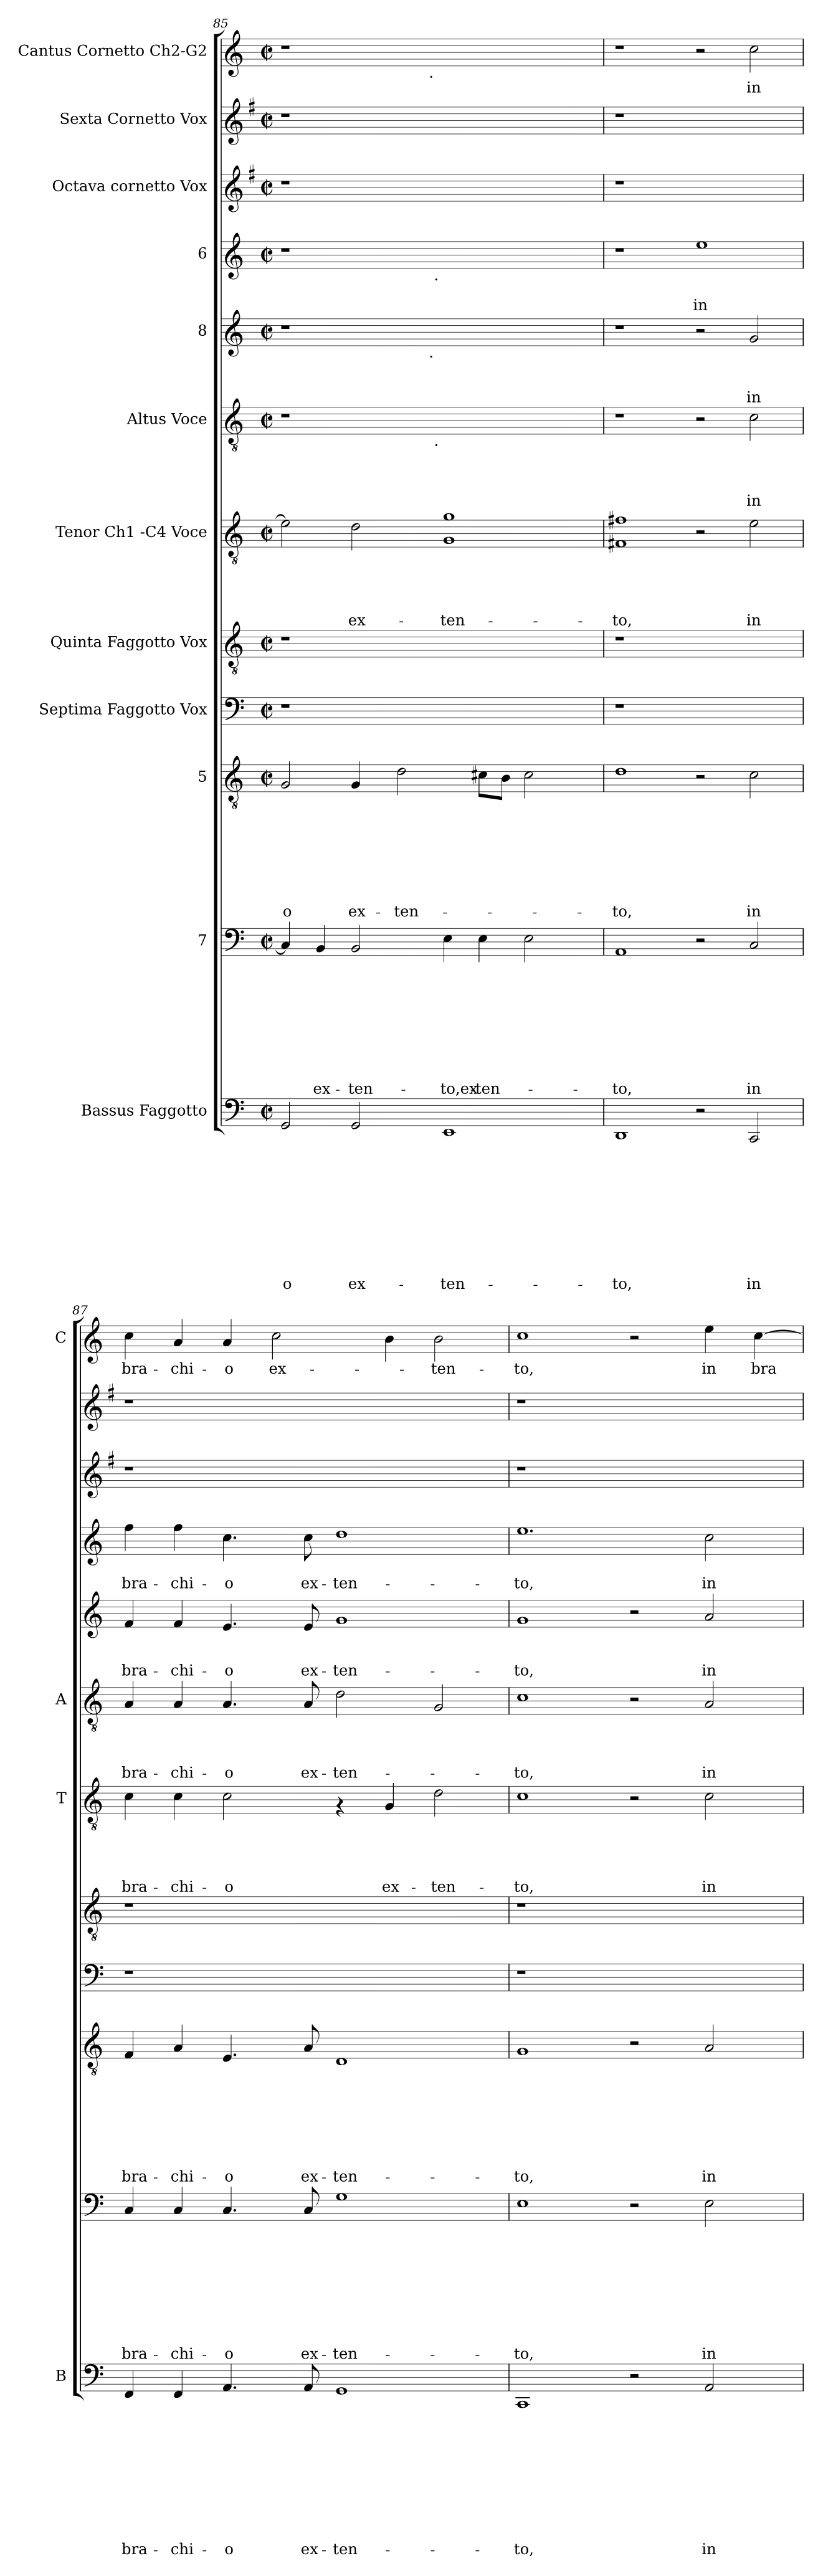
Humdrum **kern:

**kern	**text	**text	**text	**text	**text	**text	**text	**text	**text	**text	**kern	**text	**text	**text	**text	**text	**text	**text	**text	**text	**kern	**text	**text	**text	**text	**text	**text	**text	**text	**kern	**kern	**kern	**text	**text	**text	**text	**text	**kern	**text	**text	**text	**text	**kern	**text	**text	**text	**kern	**text	**text	**kern	**kern	**kern	**text
*part12	*part12	*part12	*part12	*part12	*part12	*part12	*part12	*part12	*part12	*part12	*part11	*part11	*part11	*part11	*part11	*part11	*part11	*part11	*part11	*part11	*part10	*part10	*part10	*part10	*part10	*part10	*part10	*part10	*part10	*part9	*part8	*part7	*part7	*part7	*part7	*part7	*part7	*part6	*part6	*part6	*part6	*part6	*part5	*part5	*part5	*part5	*part4	*part4	*part4	*part3	*part2	*part1	*part1
*staff12	*staff12	*staff12	*staff12	*staff12	*staff12	*staff12	*staff12	*staff12	*staff12	*staff12	*staff11	*staff11	*staff11	*staff11	*staff11	*staff11	*staff11	*staff11	*staff11	*staff11	*staff10	*staff10	*staff10	*staff10	*staff10	*staff10	*staff10	*staff10	*staff10	*staff9	*staff8	*staff7	*staff7	*staff7	*staff7	*staff7	*staff7	*staff6	*staff6	*staff6	*staff6	*staff6	*staff5	*staff5	*staff5	*staff5	*staff4	*staff4	*staff4	*staff3	*staff2	*staff1	*staff1
*I"Bassus Faggotto	*	*	*	*	*	*	*	*	*	*	*I"7	*	*	*	*	*	*	*	*	*	*I"5	*	*	*	*	*	*	*	*	*I"Septima Faggotto Vox	*I"Quinta Faggotto Vox	*I"Tenor Ch1 -C4 Voce	*	*	*	*	*	*I"Altus Voce	*	*	*	*	*I"8	*	*	*	*I"6	*	*	*I"Octava cornetto Vox	*I"Sexta Cornetto Vox	*I"Cantus Cornetto Ch2-G2	*
*I'B	*	*	*	*	*	*	*	*	*	*	*	*	*	*	*	*	*	*	*	*	*	*	*	*	*	*	*	*	*	*	*	*I'T	*	*	*	*	*	*I'A	*	*	*	*	*	*	*	*	*	*	*	*	*	*I'C	*
*clefF4	*	*	*	*	*	*	*	*	*	*	*clefF4	*	*	*	*	*	*	*	*	*	*clefGv2	*	*	*	*	*	*	*	*	*clefF4	*clefGv2	*clefGv2	*	*	*	*	*	*clefGv2	*	*	*	*	*clefG2	*	*	*	*clefG2	*	*	*clefG2	*clefG2	*clefG2	*
*	*	*	*	*	*	*	*	*	*	*	*	*	*	*	*	*	*	*	*	*	*	*	*	*	*	*	*	*	*	*	*	*	*	*	*	*	*	*	*	*	*	*	*	*	*	*	*	*	*	*ITrd4c7	*ITrd4c7	*	*
*k[]	*	*	*	*	*	*	*	*	*	*	*k[]	*	*	*	*	*	*	*	*	*	*k[]	*	*	*	*	*	*	*	*	*k[]	*k[]	*k[]	*	*	*	*	*	*k[]	*	*	*	*	*k[]	*	*	*	*k[]	*	*	*k[]	*k[]	*k[]	*
*C:	*	*	*	*	*	*	*	*	*	*	*C:	*	*	*	*	*	*	*	*	*	*C:	*	*	*	*	*	*	*	*	*C:	*C:	*C:	*	*	*	*	*	*C:	*	*	*	*	*C:	*	*	*	*C:	*	*	*C:	*C:	*C:	*
*M2/2	*	*	*	*	*	*	*	*	*	*	*M2/2	*	*	*	*	*	*	*	*	*	*M2/2	*	*	*	*	*	*	*	*	*M2/2	*M2/2	*M2/2	*	*	*	*	*	*M2/2	*	*	*	*	*M2/2	*	*	*	*M2/2	*	*	*M2/2	*M2/2	*M2/2	*
*met(c|)	*	*	*	*	*	*	*	*	*	*	*met(c|)	*	*	*	*	*	*	*	*	*	*met(c|)	*	*	*	*	*	*	*	*	*met(c|)	*met(c|)	*met(c|)	*	*	*	*	*	*met(c|)	*	*	*	*	*met(c|)	*	*	*	*met(c|)	*	*	*met(c|)	*met(c|)	*met(c|)	*
=85	=85	=85	=85	=85	=85	=85	=85	=85	=85	=85	=85	=85	=85	=85	=85	=85	=85	=85	=85	=85	=85	=85	=85	=85	=85	=85	=85	=85	=85	=85	=85	=85	=85	=85	=85	=85	=85	=85	=85	=85	=85	=85	=85	=85	=85	=85	=85	=85	=85	=85	=85	=85	=85
!	!	!	!	!	!	!	!	!	!	!LO:LY:b:rj	!	!	!	!	!	!	!	!	!	!	!	!	!	!	!	!	!	!	!LO:LY:b	!	!	!	!	!	!	!	!	!	!	!	!	!	!	!	!	!	!	!	!	!	!	!	!
*	*	*	*	*	*	*	*	*	*	*	*	*	*	*	*	*	*	*	*	*	*	*	*	*	*	*	*	*	*	*	*	*	*	*	*	*	*	*^	*	*	*	*	*^	*	*	*	*^	*	*	*	*	*^	*
2GG/	.	.	.	.	.	.	.	.	.	-o	4C/]	.	.	.	.	.	.	.	.	.	2G/	.	.	.	.	.	.	.	-o	1r	1r	2e\]	.	.	.	.	.	1r	2ryy	.	.	.	.	1r	3%2ryy	.	.	.	1r	2ryy	.	.	1r	1r	1r	3%2ryy	.
!	!	!	!	!	!	!	!	!	!	!	!	!	!	!	!	!	!	!	!	!LO:LY:b:rj	!	!	!	!	!	!	!	!	!	!	!	!	!	!	!	!	!	!	!	!	!	!	!	!	!	!	!	!	!	!	!	!	!	!	!	!	!
.	.	.	.	.	.	.	.	.	.	.	4BB/	.	.	.	.	.	.	.	.	ex-	.	.	.	.	.	.	.	.	.	.	.	.	.	.	.	.	.	.	.	.	.	.	.	.	.	.	.	.	.	.	.	.	.	.	.	.	.
!	!	!	!	!	!	!	!	!	!	!LO:LY:b:rj	!	!	!	!	!	!	!	!	!	!LO:LY:b:rj	!	!	!	!	!	!	!	!	!LO:LY:b	!	!	!	!	!	!	!	!LO:LY:b	!	!	!	!	!	!	!	!	!	!	!	!	!	!	!	!	!	!	!	!
2GG/	.	.	.	.	.	.	.	.	.	ex-	2BB/	.	.	.	.	.	.	.	.	-ten-	4G/	.	.	.	.	.	.	.	ex-	.	.	2d\	.	.	.	.	ex-	.	4...ryy	.	.	.	.	.	.	.	.	.	.	4...ryy	.	.	.	.	.	.	.
.	.	.	.	.	.	.	.	.	.	.	.	.	.	.	.	.	.	.	.	.	.	.	.	.	.	.	.	.	.	.	.	.	.	.	.	.	.	.	.	.	.	.	.	.	6..ryy	.	.	.	.	.	.	.	.	.	.	6..ryy	.
!	!	!	!	!	!	!	!	!	!	!	!	!	!	!	!	!	!	!	!	!	!	!	!	!	!	!	!	!	!LO:LY:b	!	!	!	!	!	!	!	!	!	!	!	!	!	!	!	!	!	!	!	!	!	!	!	!	!	!	!	!
.	.	.	.	.	.	.	.	.	.	.	.	.	.	.	.	.	.	.	.	.	2d\	.	.	.	.	.	.	.	-ten-	.	.	.	.	.	.	.	.	.	.	.	.	.	.	.	.	.	.	.	.	.	.	.	.	.	.	.	.
!	!	!	!	!	!	!	!	!	!	!	!	!	!	!	!	!	!	!	!	!	!	!	!	!	!	!	!	!	!	!	!	!	!	!	!	!	!	!	!	!	!	!	!	!	!	!	!	!	!	!	!	!	!	!	!	!LO:TX:b:t=.	!
!	!	!	!	!	!	!	!	!	!	!	!	!	!	!	!	!	!	!	!	!	!	!	!	!	!	!	!	!	!	!	!	!	!	!	!	!	!	!	!	!	!	!	!	!	!LO:TX:b:t=.	!	!	!	!	!	!	!	!	!	!	!	!
.	.	.	.	.	.	.	.	.	.	.	.	.	.	.	.	.	.	.	.	.	.	.	.	.	.	.	.	.	.	.	.	.	.	.	.	.	.	.	.	.	.	.	.	.	3%2ryy	.	.	.	.	.	.	.	.	.	.	3%2ryy	.
!	!	!	!	!	!	!	!	!	!	!	!	!	!	!	!	!	!	!	!	!	!	!	!	!	!	!	!	!	!	!	!	!	!	!	!	!	!	!	!	!	!	!	!	!	!	!	!	!	!	!LO:TX:b:t=.	!	!	!	!	!	!	!
!	!	!	!	!	!	!	!	!	!	!	!	!	!	!	!	!	!	!	!	!	!	!	!	!	!	!	!	!	!	!	!	!	!	!	!	!	!	!	!LO:TX:b:t=.	!	!	!	!	!	!	!	!	!	!	!	!	!	!	!	!	!	!
.	.	.	.	.	.	.	.	.	.	.	.	.	.	.	.	.	.	.	.	.	.	.	.	.	.	.	.	.	.	.	.	.	.	.	.	.	.	.	1ryy	.	.	.	.	.	.	.	.	.	.	1ryy	.	.	.	.	.	.	.
!	!	!	!	!	!	!	!	!	!	!LO:LY:b:rj	!	!	!	!	!	!	!	!	!	!LO:LY:b:rj	!	!	!	!	!	!	!	!	!	!	!	!	!	!	!	!	!LO:LY:b	!	!	!	!	!	!	!	!	!	!	!	!	!	!	!	!	!	!	!	!
1EE	.	.	.	.	.	.	.	.	.	-ten-	4E\	.	.	.	.	.	.	.	.	-to,ex-	.	.	.	.	.	.	.	.	.	1ryy	1ryy	1G 1g	.	.	.	.	-ten-	1ryy	.	.	.	.	.	1ryy	.	.	.	.	1ryy	.	.	.	1ryy	1ryy	1ryy	.	.
!	!	!	!	!	!	!	!	!	!	!	!	!	!	!	!	!	!	!	!	!LO:LY:b:rj	!	!	!	!	!	!	!	!	!	!	!	!	!	!	!	!	!	!	!	!	!	!	!	!	!	!	!	!	!	!	!	!	!	!	!	!	!
.	.	.	.	.	.	.	.	.	.	.	4E\	.	.	.	.	.	.	.	.	-ten-	8c#X\L	.	.	.	.	.	.	.	.	.	.	.	.	.	.	.	.	.	.	.	.	.	.	.	.	.	.	.	.	.	.	.	.	.	.	.	.
.	.	.	.	.	.	.	.	.	.	.	.	.	.	.	.	.	.	.	.	.	8B\J	.	.	.	.	.	.	.	.	.	.	.	.	.	.	.	.	.	.	.	.	.	.	.	.	.	.	.	.	.	.	.	.	.	.	.	.
.	.	.	.	.	.	.	.	.	.	.	2E\	.	.	.	.	.	.	.	.	.	2c#\	.	.	.	.	.	.	.	.	.	.	.	.	.	.	.	.	.	.	.	.	.	.	.	.	.	.	.	.	.	.	.	.	.	.	.	.
.	.	.	.	.	.	.	.	.	.	.	.	.	.	.	.	.	.	.	.	.	.	.	.	.	.	.	.	.	.	.	.	.	.	.	.	.	.	.	.	.	.	.	.	.	3ryy	.	.	.	.	.	.	.	.	.	.	3ryy	.
.	.	.	.	.	.	.	.	.	.	.	.	.	.	.	.	.	.	.	.	.	.	.	.	.	.	.	.	.	.	.	.	.	.	.	.	.	.	.	.	.	.	.	.	.	24ryy	.	.	.	.	.	.	.	.	.	.	24ryy	.
.	.	.	.	.	.	.	.	.	.	.	.	.	.	.	.	.	.	.	.	.	.	.	.	.	.	.	.	.	.	.	.	.	.	.	.	.	.	.	32ryy	.	.	.	.	.	.	.	.	.	.	32ryy	.	.	.	.	.	.	.
!!LO:PB:g=z
=86	=86	=86	=86	=86	=86	=86	=86	=86	=86	=86	=86	=86	=86	=86	=86	=86	=86	=86	=86	=86	=86	=86	=86	=86	=86	=86	=86	=86	=86	=86	=86	=86	=86	=86	=86	=86	=86	=86	=86	=86	=86	=86	=86	=86	=86	=86	=86	=86	=86	=86	=86	=86	=86	=86	=86	=86	=86
!	!	!	!	!	!	!	!	!	!	!LO:LY:b:rj	!	!	!	!	!	!	!	!	!	!LO:LY:b:rj	!	!	!	!	!	!	!	!	!LO:LY:b	!	!	!	!	!	!	!	!LO:LY:b	!	!	!	!	!	!	!	!	!	!	!	!	!	!	!	!	!	!	!	!
*	*	*	*	*	*	*	*	*	*	*	*	*	*	*	*	*	*	*	*	*	*	*	*	*	*	*	*	*	*	*	*	*	*	*	*	*	*	*v	*v	*	*	*	*	*	*	*	*	*	*v	*v	*	*	*	*	*v	*v	*
*	*	*	*	*	*	*	*	*	*	*	*	*	*	*	*	*	*	*	*	*	*	*	*	*	*	*	*	*	*	*	*	*	*	*	*	*	*	*	*	*	*	*	*v	*v	*	*	*	*	*	*	*	*	*	*
1DD	.	.	.	.	.	.	.	.	.	-to,	1AA	.	.	.	.	.	.	.	.	-to,	1d	.	.	.	.	.	.	.	-to,	1r	1r	1F#X 1f#X	.	.	.	.	-to,	1r	.	.	.	.	1r	.	.	.	1r	.	.	1r	1r	1r	.
!	!	!	!	!	!	!	!	!	!	!	!	!	!	!	!	!	!	!	!	!	!	!	!	!	!	!	!	!	!	!	!	!	!	!	!	!	!	!	!	!	!	!	!	!	!	!	!	!	!LO:LY:b	!	!	!	!
2r	.	.	.	.	.	.	.	.	.	.	2r	.	.	.	.	.	.	.	.	.	2r	.	.	.	.	.	.	.	.	1ryy	1ryy	2r	.	.	.	.	.	2r	.	.	.	.	2r	.	.	.	1ee	.	in	1ryy	1ryy	2r	.
!	!	!	!	!	!	!	!	!	!	!LO:LY:b:rj	!	!	!	!	!	!	!	!	!	!LO:LY:b:rj	!	!	!	!	!	!	!	!	!LO:LY:b	!	!	!	!	!	!	!	!LO:LY:b	!	!	!	!	!LO:LY:b	!	!	!	!LO:LY:b	!	!	!	!	!	!	!LO:LY:b
2CC/	.	.	.	.	.	.	.	.	.	in	2C/	.	.	.	.	.	.	.	.	in	2c\	.	.	.	.	.	.	.	in	.	.	2e\	.	.	.	.	in	2c\	.	.	.	in	2g/	.	.	in	.	.	.	.	.	2cc\	in
=87	=87	=87	=87	=87	=87	=87	=87	=87	=87	=87	=87	=87	=87	=87	=87	=87	=87	=87	=87	=87	=87	=87	=87	=87	=87	=87	=87	=87	=87	=87	=87	=87	=87	=87	=87	=87	=87	=87	=87	=87	=87	=87	=87	=87	=87	=87	=87	=87	=87	=87	=87	=87	=87
!	!	!	!	!	!	!	!	!	!	!LO:LY:b:rj	!	!	!	!	!	!	!	!	!	!LO:LY:b:rj	!	!	!	!	!	!	!	!	!LO:LY:b	!	!	!	!	!	!	!	!LO:LY:b	!	!	!	!	!LO:LY:b	!	!	!	!LO:LY:b	!	!	!LO:LY:b	!	!	!	!LO:LY:b
4FF/	.	.	.	.	.	.	.	.	.	bra-	4C/	.	.	.	.	.	.	.	.	bra-	4F/	.	.	.	.	.	.	.	bra-	1r	1r	4c\	.	.	.	.	bra-	4A/	.	.	.	bra-	4f/	.	.	bra-	4ff\	.	bra-	1r	1r	4cc\	bra-
!	!	!	!	!	!	!	!	!	!	!LO:LY:b:rj	!	!	!	!	!	!	!	!	!	!LO:LY:b:rj	!	!	!	!	!	!	!	!	!LO:LY:b	!	!	!	!	!	!	!	!LO:LY:b	!	!	!	!	!LO:LY:b	!	!	!	!LO:LY:b	!	!	!LO:LY:b	!	!	!	!LO:LY:b
4FF/	.	.	.	.	.	.	.	.	.	-chi-	4C/	.	.	.	.	.	.	.	.	-chi-	4A/	.	.	.	.	.	.	.	-chi-	.	.	4c\	.	.	.	.	-chi-	4A/	.	.	.	-chi-	4f/	.	.	-chi-	4ff\	.	-chi-	.	.	4a/	-chi-
!	!	!	!	!	!	!	!	!	!	!LO:LY:b:rj	!	!	!	!	!	!	!	!	!	!LO:LY:b:rj	!	!	!	!	!	!	!	!	!LO:LY:b	!	!	!	!	!	!	!	!LO:LY:b	!	!	!	!	!LO:LY:b	!	!	!	!LO:LY:b	!	!	!LO:LY:b	!	!	!	!LO:LY:b
4.AA/	.	.	.	.	.	.	.	.	.	-o	4.C/	.	.	.	.	.	.	.	.	-o	4.E/	.	.	.	.	.	.	.	-o	.	.	2c\	.	.	.	.	-o	4.A/	.	.	.	-o	4.e/	.	.	-o	4.cc\	.	-o	.	.	4a/	-o
!	!	!	!	!	!	!	!	!	!	!	!	!	!	!	!	!	!	!	!	!	!	!	!	!	!	!	!	!	!	!	!	!	!	!	!	!	!	!	!	!	!	!	!	!	!	!	!	!	!	!	!	!	!LO:LY:b
.	.	.	.	.	.	.	.	.	.	.	.	.	.	.	.	.	.	.	.	.	.	.	.	.	.	.	.	.	.	.	.	.	.	.	.	.	.	.	.	.	.	.	.	.	.	.	.	.	.	.	.	2cc\	ex-
!	!	!	!	!	!	!	!	!	!	!LO:LY:b:rj	!	!	!	!	!	!	!	!	!	!LO:LY:b:rj	!	!	!	!	!	!	!	!	!LO:LY:b	!	!	!	!	!	!	!	!	!	!	!	!	!LO:LY:b	!	!	!	!LO:LY:b	!	!	!LO:LY:b	!	!	!	!
8AA/	.	.	.	.	.	.	.	.	.	ex-	8C/	.	.	.	.	.	.	.	.	ex-	8A/	.	.	.	.	.	.	.	ex-	.	.	.	.	.	.	.	.	8A/	.	.	.	ex-	8e/	.	.	ex-	8cc\	.	ex-	.	.	.	.
!	!	!	!	!	!	!	!	!	!	!LO:LY:b:rj	!	!	!	!	!	!	!	!	!	!LO:LY:b:rj	!	!	!	!	!	!	!	!	!LO:LY:b	!	!	!	!	!	!	!	!	!	!	!	!	!LO:LY:b	!	!	!	!LO:LY:b	!	!	!LO:LY:b	!	!	!	!
1GG	.	.	.	.	.	.	.	.	.	-ten-	1G	.	.	.	.	.	.	.	.	-ten-	1D	.	.	.	.	.	.	.	-ten-	1ryy	1ryy	4rF	.	.	.	.	.	2d\	.	.	.	-ten-	1g	.	.	-ten-	1dd	.	-ten-	1ryy	1ryy	.	.
!	!	!	!	!	!	!	!	!	!	!	!	!	!	!	!	!	!	!	!	!	!	!	!	!	!	!	!	!	!	!	!	!	!	!	!	!	!LO:LY:b	!	!	!	!	!	!	!	!	!	!	!	!	!	!	!	!
.	.	.	.	.	.	.	.	.	.	.	.	.	.	.	.	.	.	.	.	.	.	.	.	.	.	.	.	.	.	.	.	4G/	.	.	.	.	ex-	.	.	.	.	.	.	.	.	.	.	.	.	.	.	4b\	.
!	!	!	!	!	!	!	!	!	!	!	!	!	!	!	!	!	!	!	!	!	!	!	!	!	!	!	!	!	!	!	!	!	!	!	!	!	!LO:LY:b	!	!	!	!	!	!	!	!	!	!	!	!	!	!	!	!LO:LY:b
.	.	.	.	.	.	.	.	.	.	.	.	.	.	.	.	.	.	.	.	.	.	.	.	.	.	.	.	.	.	.	.	2d\	.	.	.	.	-ten-	2G/	.	.	.	.	.	.	.	.	.	.	.	.	.	2b\	-ten-
=88	=88	=88	=88	=88	=88	=88	=88	=88	=88	=88	=88	=88	=88	=88	=88	=88	=88	=88	=88	=88	=88	=88	=88	=88	=88	=88	=88	=88	=88	=88	=88	=88	=88	=88	=88	=88	=88	=88	=88	=88	=88	=88	=88	=88	=88	=88	=88	=88	=88	=88	=88	=88	=88
!	!	!	!	!	!	!	!	!	!	!LO:LY:b:rj	!	!	!	!	!	!	!	!	!	!LO:LY:b:rj	!	!	!	!	!	!	!	!	!LO:LY:b	!	!	!	!	!	!	!	!LO:LY:b	!	!	!	!	!LO:LY:b	!	!	!	!LO:LY:b	!	!	!LO:LY:b	!	!	!	!LO:LY:b
1CC	.	.	.	.	.	.	.	.	.	-to,	1E	.	.	.	.	.	.	.	.	-to,	1G	.	.	.	.	.	.	.	-to,	1r	1r	1c	.	.	.	.	-to,	1c	.	.	.	-to,	1g	.	.	-to,	1.ee	.	-to,	1r	1r	1cc	-to,
2r	.	.	.	.	.	.	.	.	.	.	2r	.	.	.	.	.	.	.	.	.	2r	.	.	.	.	.	.	.	.	1ryy	1ryy	2r	.	.	.	.	.	2r	.	.	.	.	2r	.	.	.	.	.	.	1ryy	1ryy	2r	.
!	!	!	!	!	!	!	!	!	!	!LO:LY:b:rj	!	!	!	!	!	!	!	!	!	!LO:LY:b:rj	!	!	!	!	!	!	!	!	!LO:LY:b	!	!	!	!	!	!	!	!LO:LY:b	!	!	!	!	!LO:LY:b	!	!	!	!LO:LY:b	!	!	!LO:LY:b	!	!	!	!LO:LY:b
2AA/	.	.	.	.	.	.	.	.	.	in	2E\	.	.	.	.	.	.	.	.	in	2A/	.	.	.	.	.	.	.	in	.	.	2c\	.	.	.	.	in	2A/	.	.	.	in	2a/	.	.	in	2cc\	.	in	.	.	4ee\	in
!	!	!	!	!	!	!	!	!	!	!	!	!	!	!	!	!	!	!	!	!	!	!	!	!	!	!	!	!	!	!	!	!	!	!	!	!	!	!	!	!	!	!	!	!	!	!	!	!	!	!	!	!	!LO:LY:b
.	.	.	.	.	.	.	.	.	.	.	.	.	.	.	.	.	.	.	.	.	.	.	.	.	.	.	.	.	.	.	.	.	.	.	.	.	.	.	.	.	.	.	.	.	.	.	.	.	.	.	.	[>4cc\	bra-
=	=	=	=	=	=	=	=	=	=	=	=	=	=	=	=	=	=	=	=	=	=	=	=	=	=	=	=	=	=	=	=	=	=	=	=	=	=	=	=	=	=	=	=	=	=	=	=	=	=	=	=	=	=
*-	*-	*-	*-	*-	*-	*-	*-	*-	*-	*-	*-	*-	*-	*-	*-	*-	*-	*-	*-	*-	*-	*-	*-	*-	*-	*-	*-	*-	*-	*-	*-	*-	*-	*-	*-	*-	*-	*-	*-	*-	*-	*-	*-	*-	*-	*-	*-	*-	*-	*-	*-	*-	*-
